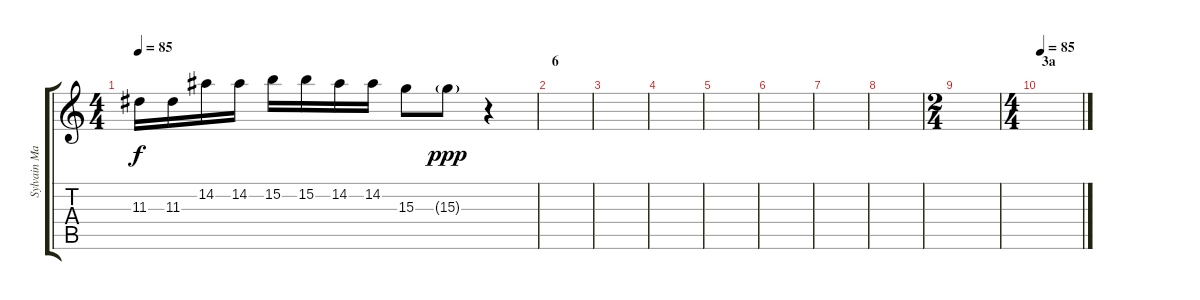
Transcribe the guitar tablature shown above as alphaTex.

\track ("Sylvain Marcoux " "Sylvain Ma") {instrument overdrivenguitar}
\staff {score tabs}
\tuning (Db4 Ab3 E3 B2 Gb2 Db2) {hide}
\ts (4 4)
\tempo 85
\clef g2
\ks c
11.3.16{dy f} 11.3.16 14.2.16 14.2.16 15.2.16 15.2.16 14.2.16 14.2.16 15.3.8 15.3{g}.8{dy ppp} r.4 |
\section ("" "6")
|
|
|
|
|
|
|
\ts (2 4)
|
\ts (4 4)
\section ("" "3a")
\tempo 85
